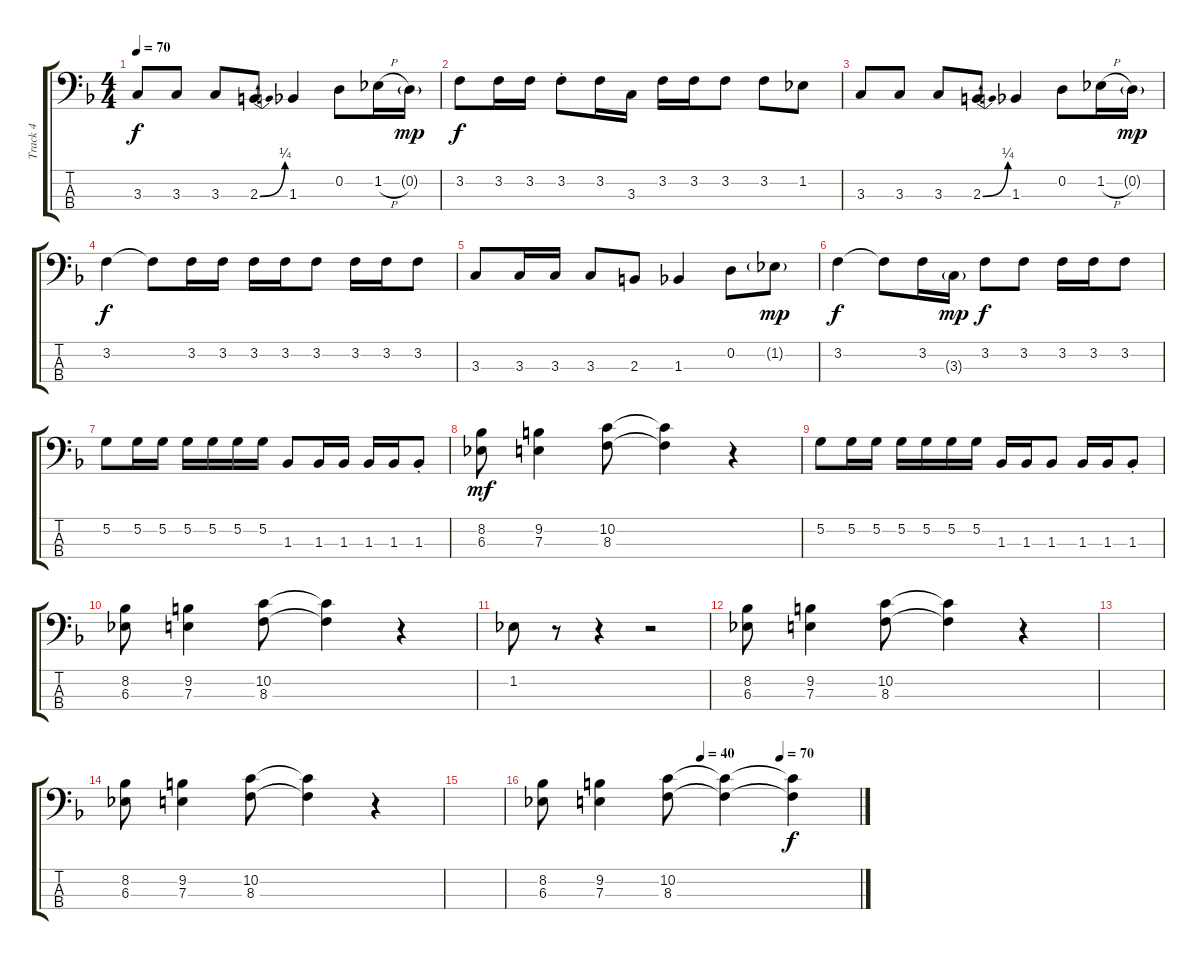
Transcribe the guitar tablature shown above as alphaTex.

\track ("Track 4" "Track 4") {instrument electricbassfinger}
\staff {score tabs}
\tuning (G2 D2 A1 E1) {hide}
\ts (4 4)
\tempo 70
\clef f4
\ks f
3.3.8{dy f} 3.3.8 3.3.8 2.3{be (bend 0 0 60 1)}.8 1.3.4 0.2.8 1.2{h}.16 0.2{g}.16{dy mp} |
3.2.8{dy f} 3.2.16 3.2.16 3.2{st}.8 3.2.16 3.3.16 3.2.16 3.2.16 3.2.8 3.2.8 1.2.8 |
3.3.8 3.3.8 3.3.8 2.3{be (bend 0 0 60 1)}.8 1.3.4 0.2.8 1.2{h}.16 0.2{g}.16{dy mp} |
3.2.4{dy f} 3.2{t}.8 3.2.16 3.2.16 3.2.16 3.2.16 3.2.8 3.2.16 3.2.16 3.2.8 |
3.3.8 3.3.16 3.3.16 3.3.8 2.3.8 1.3.4 0.2.8 1.2{g}.8{dy mp} |
3.2.4{dy f} 3.2{t}.8 3.2.16 3.3{g}.16{dy mp} 3.2.8{dy f} 3.2.8 3.2.16 3.2.16 3.2.8 |
5.2.8 5.2.16 5.2.16 5.2.16 5.2.16 5.2.16 5.2.16 1.3.8 1.3.16 1.3.16 1.3.16 1.3.16 1.3{st}.8 |
(8.2 6.3).8{dy mf} (9.2 7.3).4 (10.2 8.3).8 (10.2{t} 8.3{t}).4 r.4 |
5.2.8 5.2.16 5.2.16 5.2.16 5.2.16 5.2.16 5.2.16 1.3.16 1.3.16 1.3.8 1.3.16 1.3.16 1.3{st}.8 |
(8.2 6.3).8 (9.2 7.3).4 (10.2 8.3).8 (10.2{t} 8.3{t}).4 r.4 |
1.2.8 r.8 r.4 r.2 |
(8.2 6.3).8 (9.2 7.3).4 (10.2 8.3).8 (10.2{t} 8.3{t}).4 r.4 |
|
(8.2 6.3).8 (9.2 7.3).4 (10.2 8.3).8 (10.2{t} 8.3{t}).4 r.4 |
|
\tempo (40 0.5)
\tempo (70 0.75)
(8.2 6.3).8 (9.2 7.3).4 (10.2 8.3).8 (10.2{t} 8.3{t}).4 (10.2{t} 8.3{t}).4{dy f}
